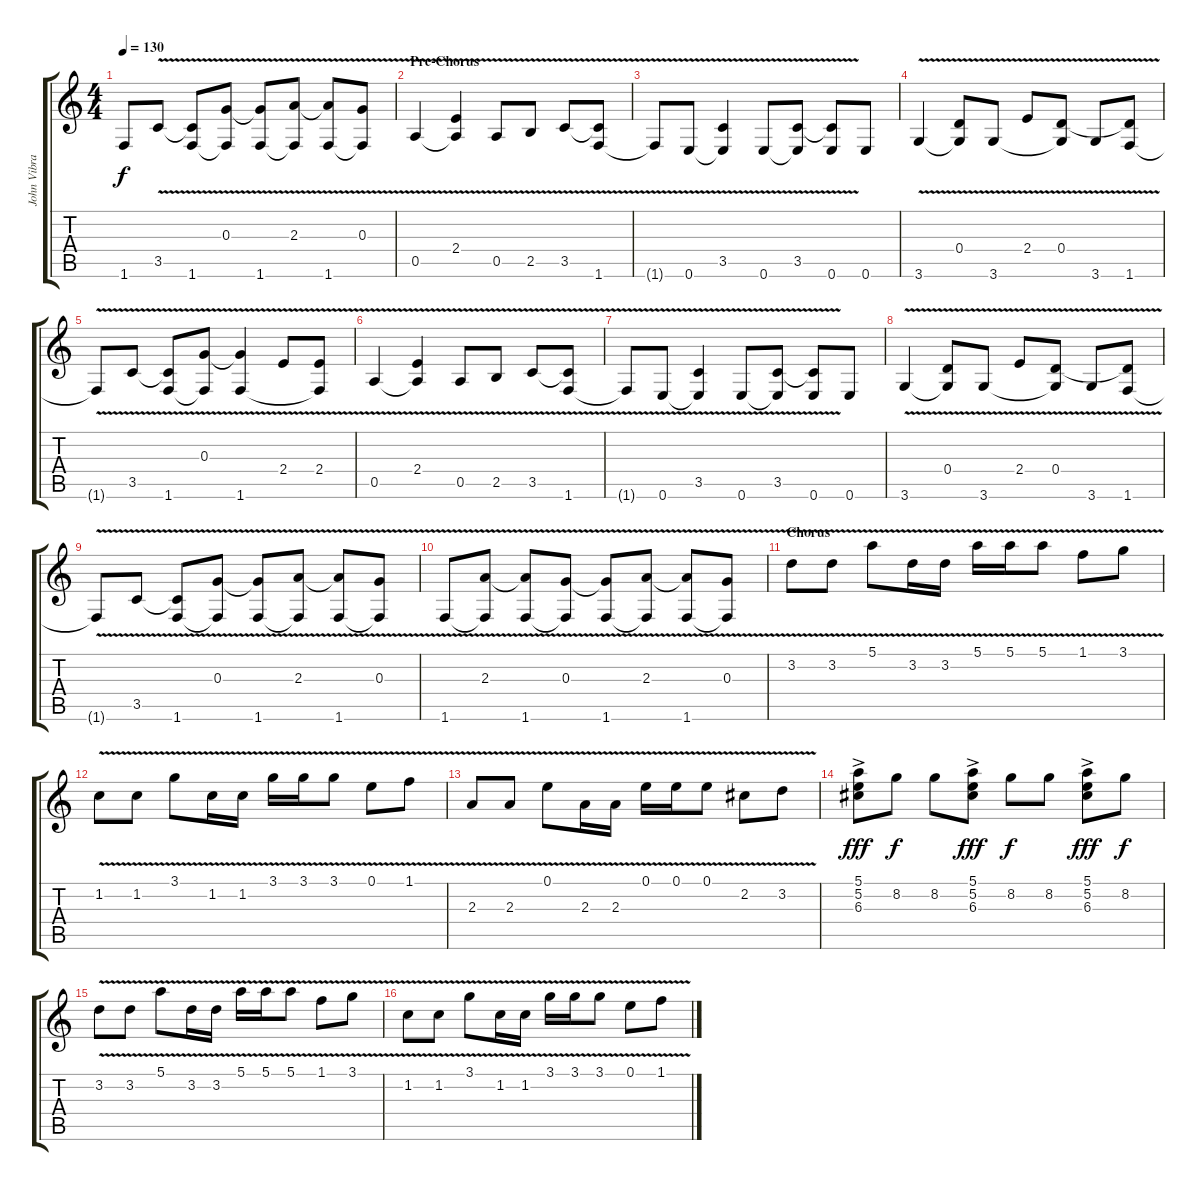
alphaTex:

\track ("John Vibrato" "John Vibra") {instrument acousticguitarsteel}
\staff {score tabs}
\tuning (E4 B3 G3 D3 A2 E2) {hide}
\ts (4 4)
\tempo 130
\clef g2
\ks c
1.6{t}.8{dy f} 3.5{v}.8 (3.5{t} 1.6{v}).8 (0.3{v} 1.6{t}).8 (0.3{t} 1.6{v}).8 (2.3{v} 1.6{t}).8 (2.3{t} 1.6).8 (0.3{v} 1.6{t}).8 |
\section ("" "Pre-Chorus")
0.5{v}.4 (2.4{v} 0.5{t}).4 0.5{v}.8 2.5{v}.8 3.5{v}.8 (3.5{t} 1.6{v}).8 |
1.6{t}.8 0.6{v}.8 (3.5{v} 0.6{t}).4 0.6{v}.8 (3.5{v} 0.6{t}).8 (3.5{t} 0.6{v}).8 0.6.8 |
3.6{v}.4 (0.4{v} 3.6{t}).8 3.6{v}.8 2.4{v}.8 (0.4{v} 3.6{t}).8 3.6{v}.8 (0.4{t} 1.6{v}).8 |
1.6{t}.8 3.5{v}.8 (3.5{t} 1.6{v}).8 (0.3{v} 1.6{t}).8 (0.3{t} 1.6{v}).4 2.4{v}.8 (2.4{v} 1.6{t}).8 |
0.5{v}.4 (2.4{v} 0.5{t}).4 0.5{v}.8 2.5{v}.8 3.5{v}.8 (3.5{t} 1.6{v}).8 |
1.6{t}.8 0.6{v}.8 (3.5{v} 0.6{t}).4 0.6{v}.8 (3.5{v} 0.6{t}).8 (3.5{t} 0.6{v}).8 0.6.8 |
3.6{v}.4 (0.4{v} 3.6{t}).8 3.6{v}.8 2.4{v}.8 (0.4{v} 3.6{t}).8 3.6{v}.8 (0.4{t} 1.6{v}).8 |
1.6{t}.8 3.5{v}.8 (3.5{t} 1.6{v}).8 (0.3{v} 1.6{t}).8 (0.3{t} 1.6{v}).8 (2.3{v} 1.6{t}).8 (2.3{t} 1.6).8 (0.3{v} 1.6{t}).8 |
1.6{v}.8 (2.3{v} 1.6{t}).8 (2.3{t} 1.6{v}).8 (0.3{v} 1.6{t}).8 (0.3{t} 1.6{v}).8 (2.3{v} 1.6{t}).8 (2.3{t} 1.6{v}).8 (0.3{v} 1.6{t}).8 |
\section ("" "Chorus")
3.2{v}.8 3.2{v}.8 5.1{v}.8 3.2{v}.16 3.2{v}.16 5.1{v}.16 5.1{v}.16 5.1{v}.8 1.1{v}.8 3.1{v}.8 |
1.2{v}.8 1.2{v}.8 3.1{v}.8 1.2{v}.16 1.2{v}.16 3.1{v}.16 3.1{v}.16 3.1{v}.8 0.1{v}.8 1.1{v}.8 |
2.3{v}.8 2.3{v}.8 0.1{v}.8 2.3{v}.16 2.3{v}.16 0.1{v}.16 0.1{v}.16 0.1{v}.8 2.2{v}.8 3.2{v}.8 |
(5.1{ac} 5.2{ac} 6.3{ac}).8{dy fff} 8.2.8{dy f} 8.2.8 (5.1{ac} 5.2{ac} 6.3{ac}).8{dy fff} 8.2.8{dy f} 8.2.8 (5.1{ac} 5.2{ac} 6.3{ac}).8{dy fff} 8.2.8{dy f} |
3.2{v}.8 3.2{v}.8 5.1{v}.8 3.2{v}.16 3.2{v}.16 5.1{v}.16 5.1{v}.16 5.1{v}.8 1.1{v}.8 3.1{v}.8 |
1.2{v}.8 1.2{v}.8 3.1{v}.8 1.2{v}.16 1.2{v}.16 3.1{v}.16 3.1{v}.16 3.1{v}.8 0.1{v}.8 1.1{v}.8
